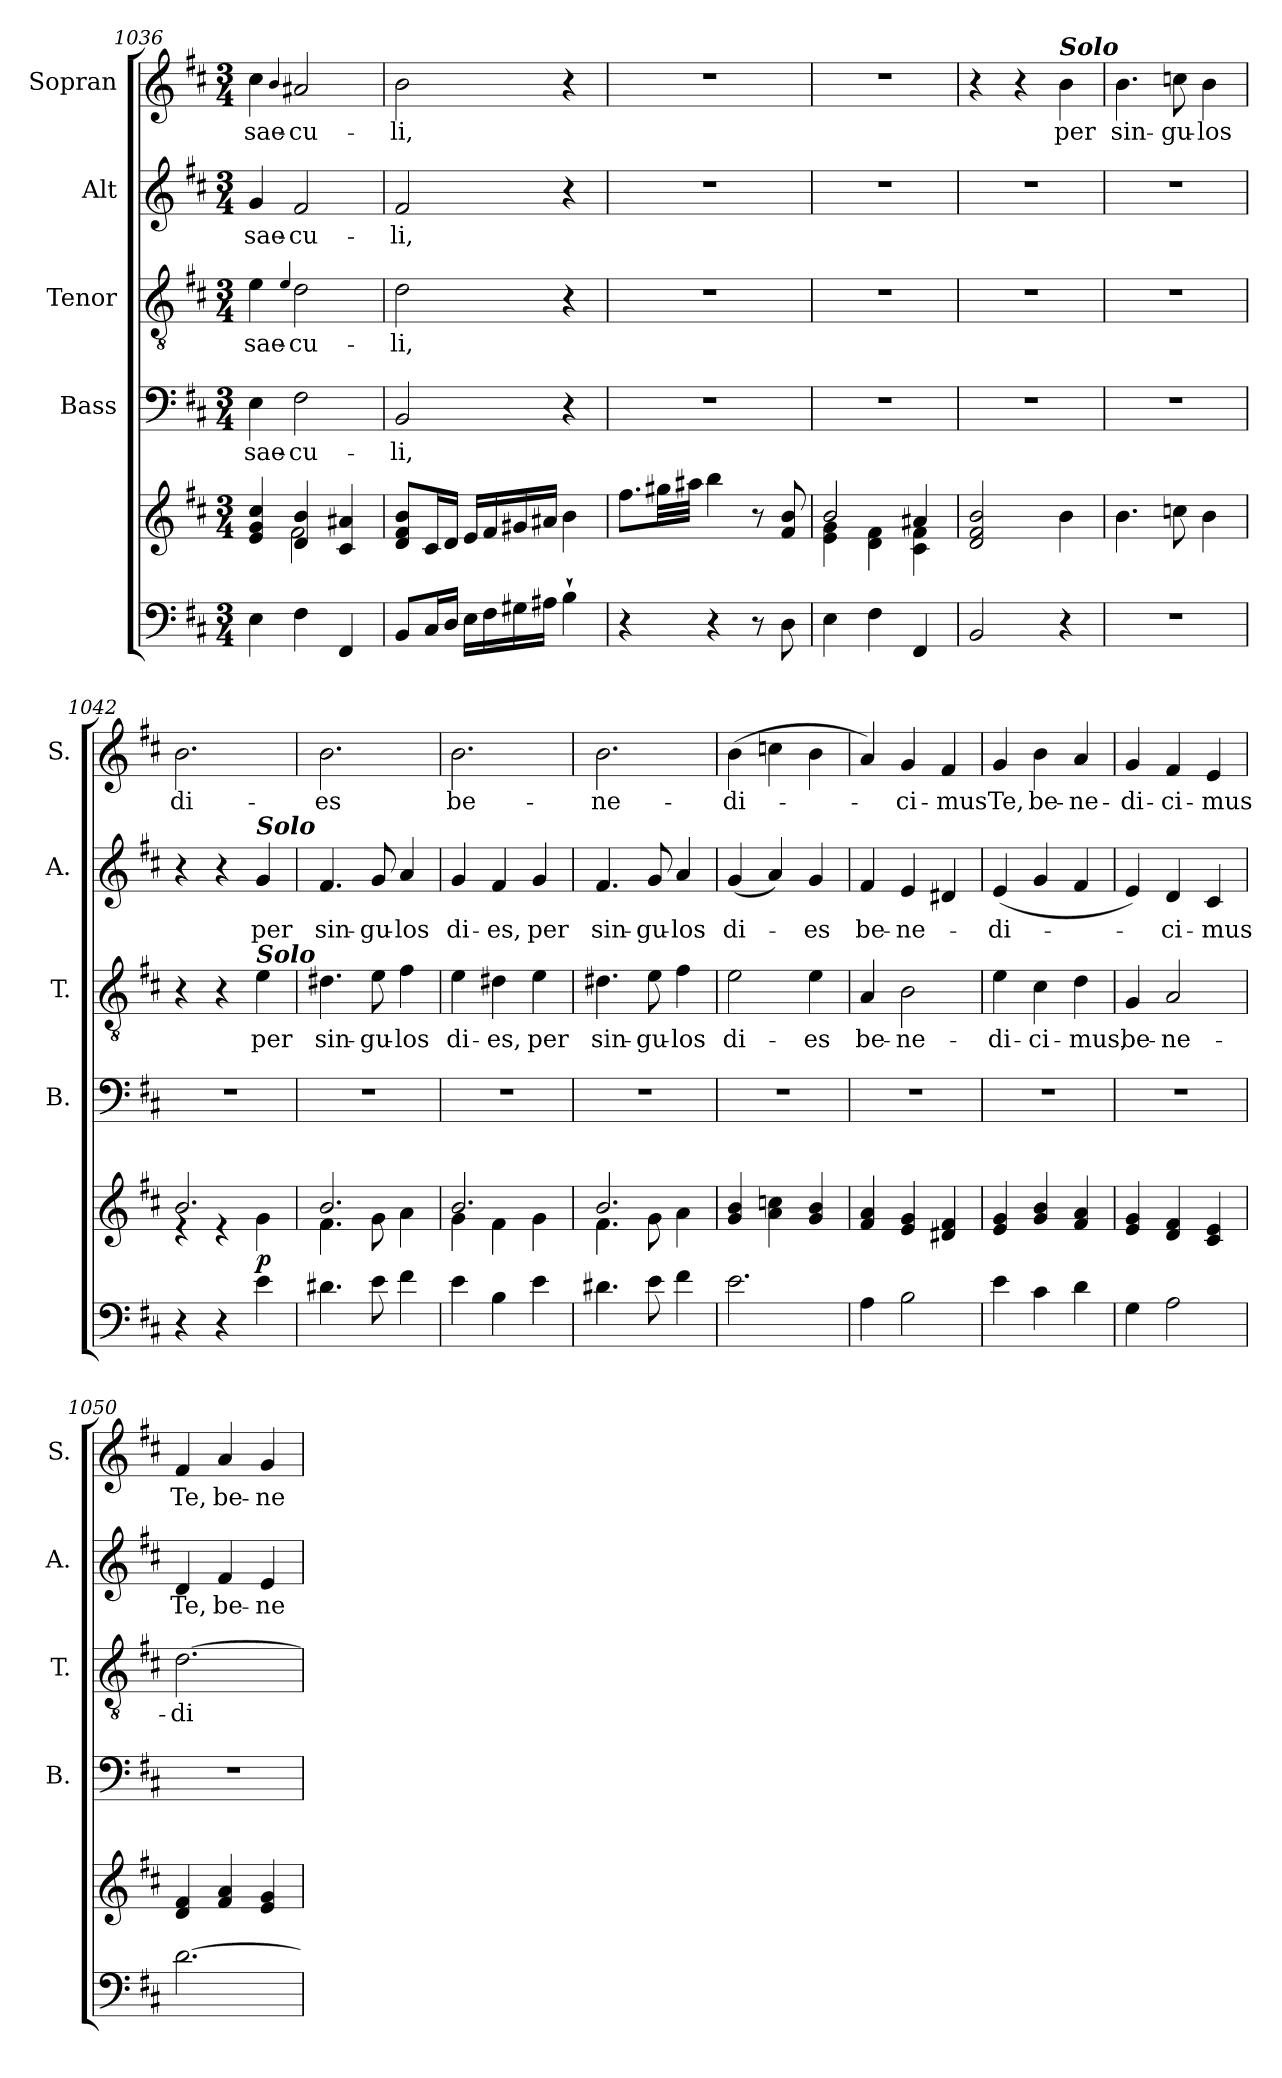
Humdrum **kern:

**kern	**kern	**dynam	**kern	**text	**kern	**text	**kern	**text	**kern	**text
*part5	*part5	*part5	*part4	*part4	*part3	*part3	*part2	*part2	*part1	*part1
*staff6	*staff5	*staff5/6	*staff4	*staff4	*staff3	*staff3	*staff2	*staff2	*staff1	*staff1
*	*	*	*I"Bass	*	*I"Tenor	*	*I"Alt	*	*I"Sopran	*
*	*	*	*I'B.	*	*I'T.	*	*I'A.	*	*I'S.	*
*clefF4	*clefG2	*	*clefF4	*	*clefGv2	*	*clefG2	*	*clefG2	*
*k[f#c#]	*k[f#c#]	*	*k[f#c#]	*	*k[f#c#]	*	*k[f#c#]	*	*k[f#c#]	*
*D:	*D:	*	*D:	*	*D:	*	*D:	*	*D:	*
*M3/4	*M3/4	*	*M3/4	*	*M3/4	*	*M3/4	*	*M3/4	*
=1036	=1036	=1036	=1036	=1036	=1036	=1036	=1036	=1036	=1036	=1036
*	*^	*	*	*	*	*	*	*	*	*
!	!	!	!	!	!LO:LY:b	!	!LO:LY:b	!	!LO:LY:b	!	!LO:LY:b
4E\	4e/ 4g/ 4cc#/	4ryy	.	4E\	sae-	4e\	sae-	4g/	sae-	4cc#\	sae-
.	.	.	.	.	.	4qqe/	.	.	.	4qqb/	.
!	!	!	!	!	!LO:LY:b	!	!LO:LY:b	!	!LO:LY:b	!	!LO:LY:b
4F#\	4d/ 4b/	2f#\	.	2F#\	-cu-	2d\	-cu-	2f#/	-cu-	2a#X/	-cu-
4FF#/	4c#/ 4a#X/	.	.	.	.	.	.	.	.	.	.
*	*v	*v	*	*	*	*	*	*	*	*	*
=1037	=1037	=1037	=1037	=1037	=1037	=1037	=1037	=1037	=1037	=1037
!	!	!	!	!LO:LY:b	!	!LO:LY:b	!	!LO:LY:b	!	!LO:LY:b
8BB/L	8d/ 8f#/ 8b/L	.	2BB/	-li,	2d\	-li,	2f#/	-li,	2b\	-li,
16C#/L	16c#/L	.	.	.	.	.	.	.	.	.
16D/JJ	16d/JJ	.	.	.	.	.	.	.	.	.
16E\LL	16e/LL	.	.	.	.	.	.	.	.	.
16F#\	16f#/	.	.	.	.	.	.	.	.	.
16G#X\	16g#X/	.	.	.	.	.	.	.	.	.
16A#X\JJ	16a#X/JJ	.	.	.	.	.	.	.	.	.
4B`>\	4b\	.	4r	.	4r	.	4r	.	4r	.
=1038	=1038	=1038	=1038	=1038	=1038	=1038	=1038	=1038	=1038	=1038
4r	8.ff#\L	.	2.r	.	2.r	.	2.r	.	2.r	.
.	32gg#X\LL	.	.	.	.	.	.	.	.	.
.	32aa#X\JJJ	.	.	.	.	.	.	.	.	.
4r	4bb\	.	.	.	.	.	.	.	.	.
8r	8r	.	.	.	.	.	.	.	.	.
8D\	8f#/ 8b/	.	.	.	.	.	.	.	.	.
!!LO:LB:g=z
=1039	=1039	=1039	=1039	=1039	=1039	=1039	=1039	=1039	=1039	=1039
*	*^	*	*	*	*	*	*	*	*	*
4E\	2b/	4e\ 4g\	.	2.r	.	2.r	.	2.r	.	2.r	.
4F#\	.	4d\ 4f#\	.	.	.	.	.	.	.	.	.
4FF#/	4a#X/	4c#\ 4f#\	.	.	.	.	.	.	.	.	.
*	*v	*v	*	*	*	*	*	*	*	*	*
=1040	=1040	=1040	=1040	=1040	=1040	=1040	=1040	=1040	=1040	=1040
2BB/	2d/ 2f#/ 2b/	.	2.r	.	2.r	.	2.r	.	4r	.
.	.	.	.	.	.	.	.	.	4r	.
!	!	!	!	!	!	!	!	!	!LO:TX:a:Bi:t=Solo	!
!	!	!	!	!	!	!	!	!	!	!LO:LY:b
4r	4b\	.	.	.	.	.	.	.	4b\	per
=1041	=1041	=1041	=1041	=1041	=1041	=1041	=1041	=1041	=1041	=1041
!	!	!	!	!	!	!	!	!	!	!LO:LY:b
2.r	4.b\	.	2.r	.	2.r	.	2.r	.	4.b\	sin-
!	!	!	!	!	!	!	!	!	!	!LO:LY:b
.	8ccn\	.	.	.	.	.	.	.	8ccn\	-gu-
!	!	!	!	!	!	!	!	!	!	!LO:LY:b
.	4b\	.	.	.	.	.	.	.	4b\	-los
=1042	=1042	=1042	=1042	=1042	=1042	=1042	=1042	=1042	=1042	=1042
*	*^	*	*	*	*	*	*	*	*	*
!	!	!	!	!	!	!	!	!	!	!	!LO:LY:b
4r	2.b/	4rd	.	2.r	.	4r	.	4r	.	2.b\	di-
4r	.	4rd	.	.	.	4r	.	4r	.	.	.
!	!	!	!	!	!	!	!	!LO:TX:a:Bi:t=Solo	!	!	!
!	!	!	!	!	!	!LO:TX:a:Bi:t=Solo	!	!	!	!	!
!	!	!	!LO:DY:a=2	!	!	!	!LO:LY:b	!	!LO:LY:b	!	!
4e\	.	4g\	p	.	.	4e\	per	4g/	per	.	.
=1043	=1043	=1043	=1043	=1043	=1043	=1043	=1043	=1043	=1043	=1043	=1043
!	!	!	!	!	!	!	!LO:LY:b	!	!LO:LY:b	!	!LO:LY:b
4.d#X\	2.b/	4.f#\	.	2.r	.	4.d#X\	sin-	4.f#/	sin-	2.b\	-es
!	!	!	!	!	!	!	!LO:LY:b	!	!LO:LY:b	!	!
8e\	.	8g\	.	.	.	8e\	-gu-	8g/	-gu-	.	.
!	!	!	!	!	!	!	!LO:LY:b	!	!LO:LY:b	!	!
4f#\	.	4a\	.	.	.	4f#\	-los	4a/	-los	.	.
=1044	=1044	=1044	=1044	=1044	=1044	=1044	=1044	=1044	=1044	=1044	=1044
!	!	!	!	!	!	!	!LO:LY:b	!	!LO:LY:b	!	!LO:LY:b
4e\	2.b/	4g\	.	2.r	.	4e\	di-	4g/	di-	2.b\	be-
!	!	!	!	!	!	!	!LO:LY:b	!	!LO:LY:b	!	!
4B\	.	4f#\	.	.	.	4d#X\	-es,	4f#/	-es,	.	.
!	!	!	!	!	!	!	!LO:LY:b	!	!LO:LY:b	!	!
4e\	.	4g\	.	.	.	4e\	per	4g/	per	.	.
=1045	=1045	=1045	=1045	=1045	=1045	=1045	=1045	=1045	=1045	=1045	=1045
!	!	!	!	!	!	!	!LO:LY:b	!	!LO:LY:b	!	!LO:LY:b
4.d#X\	2.b/	4.f#\	.	2.r	.	4.d#X\	sin-	4.f#/	sin-	2.b\	-ne-
!	!	!	!	!	!	!	!LO:LY:b	!	!LO:LY:b	!	!
8e\	.	8g\	.	.	.	8e\	-gu-	8g/	-gu-	.	.
!	!	!	!	!	!	!	!LO:LY:b	!	!LO:LY:b	!	!
4f#\	.	4a\	.	.	.	4f#\	-los	4a/	-los	.	.
=1046	=1046	=1046	=1046	=1046	=1046	=1046	=1046	=1046	=1046	=1046	=1046
!	!	!	!	!	!	!	!LO:LY:b	!	!LO:LY:b	!	!LO:LY:b
*	*v	*v	*	*	*	*	*	*	*	*	*
2.e\	4g/ 4b/	.	2.r	.	2e\	di-	(<4g/	di-	(>4b\	-di-
.	4a\ 4ccn\	.	.	.	.	.	4a/)	.	4ccn\	.
!	!	!	!	!	!	!LO:LY:b	!	!LO:LY:b	!	!
.	4g/ 4b/	.	.	.	4e\	-es	4g/	-es	4b\	.
=1047	=1047	=1047	=1047	=1047	=1047	=1047	=1047	=1047	=1047	=1047
!	!	!	!	!	!	!LO:LY:b	!	!LO:LY:b	!	!
4A\	4f#/ 4a/	.	2.r	.	4A/	be-	4f#/	be-	4a/)	.
!	!	!	!	!	!	!LO:LY:b	!	!LO:LY:b	!	!LO:LY:b
2B\	4e/ 4g/	.	.	.	2B\	-ne-	4e/	-ne-	4g/	-ci-
!	!	!	!	!	!	!	!	!	!	!LO:LY:b
.	4d#X/ 4f#/	.	.	.	.	.	4d#X/	.	4f#/	-mus
=1048	=1048	=1048	=1048	=1048	=1048	=1048	=1048	=1048	=1048	=1048
!	!	!	!	!	!	!LO:LY:b	!	!LO:LY:b	!	!LO:LY:b
4e\	4e/ 4g/	.	2.r	.	4e\	-di-	(<4e/	-di-	4g/	Te,
!	!	!	!	!	!	!LO:LY:b	!	!	!	!LO:LY:b
4c#\	4g/ 4b/	.	.	.	4c#\	-ci-	4g/	.	4b\	be-
!	!	!	!	!	!	!LO:LY:b	!	!	!	!LO:LY:b
4d\	4f#/ 4a/	.	.	.	4d\	-mus,	4f#/	.	4a/	-ne-
=1049	=1049	=1049	=1049	=1049	=1049	=1049	=1049	=1049	=1049	=1049
!	!	!	!	!	!	!LO:LY:b	!	!	!	!LO:LY:b
4G\	4e/ 4g/	.	2.r	.	4G/	be-	4e/)	.	4g/	-di-
!	!	!	!	!	!	!LO:LY:b	!	!LO:LY:b	!	!LO:LY:b
2A\	4d/ 4f#/	.	.	.	2A/	-ne-	4d/	-ci-	4f#/	-ci-
!	!	!	!	!	!	!	!	!LO:LY:b	!	!LO:LY:b
.	4c#/ 4e/	.	.	.	.	.	4c#/	-mus	4e/	-mus
!!LO:LB:g=z
=1050	=1050	=1050	=1050	=1050	=1050	=1050	=1050	=1050	=1050	=1050
!	!	!	!	!	!	!LO:LY:b	!	!LO:LY:b	!	!LO:LY:b
[2.d\	4d/ 4f#/	.	2.r	.	[2.d\	-di-	4d/	Te,	4f#/	Te,
!	!	!	!	!	!	!	!	!LO:LY:b	!	!LO:LY:b
.	4f#/ 4a/	.	.	.	.	.	4f#/	be-	4a/	be-
!	!	!	!	!	!	!	!	!LO:LY:b	!	!LO:LY:b
.	4e/ 4g/	.	.	.	.	.	4e/	-ne-	4g/	-ne-
=	=	=	=	=	=	=	=	=	=	=
*-	*-	*-	*-	*-	*-	*-	*-	*-	*-	*-
